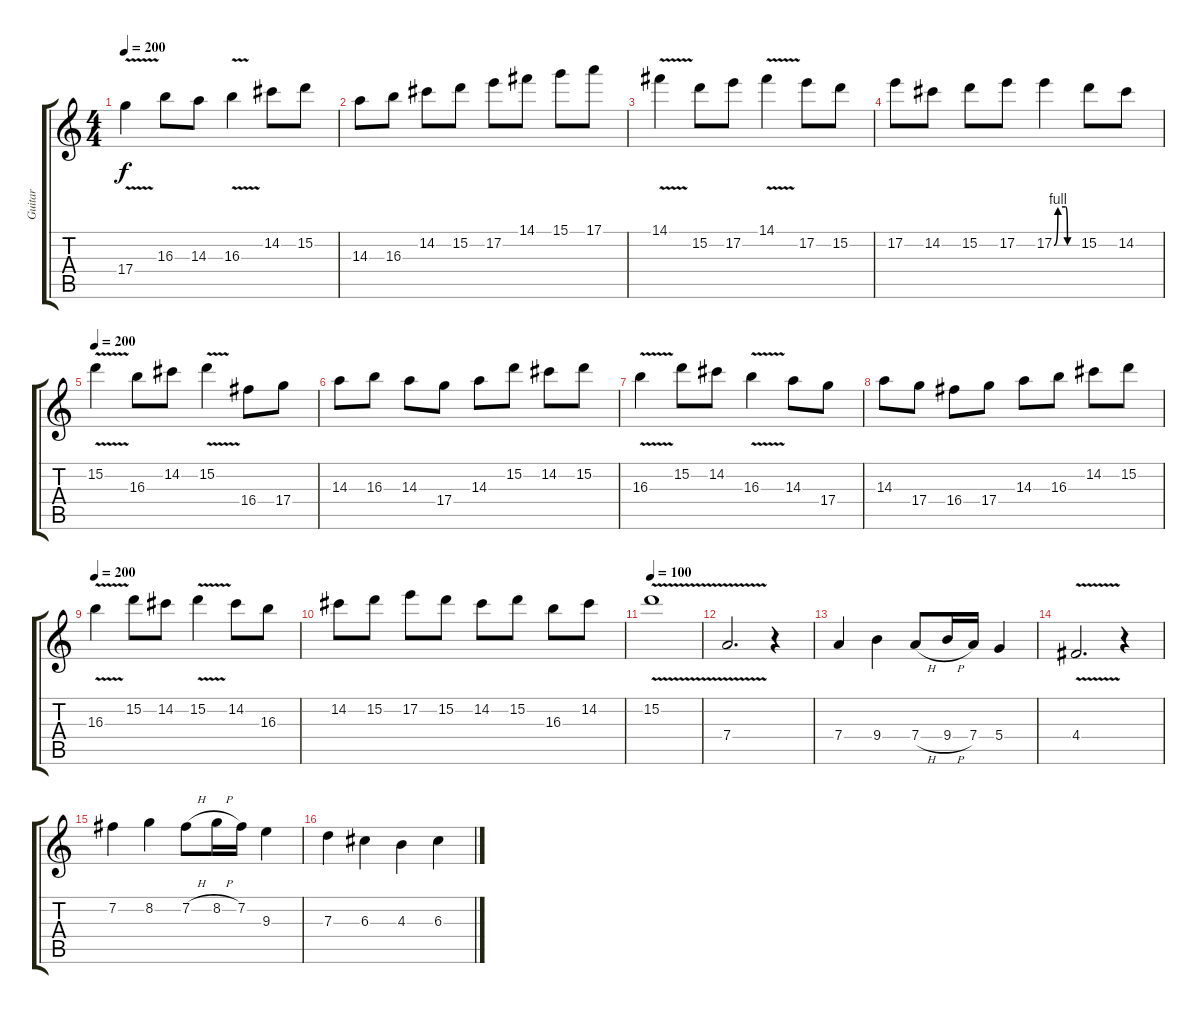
\track ("Guitar" "Guitar") {instrument distortionguitar}
\staff {score tabs}
\tuning (E4 B3 G3 D3 A2 E2) {hide}
\ts (4 4)
\tempo 200
\clef g2
\ks c
17.4{v}.4{dy f} 16.3.8 14.3.8 16.3{v}.4 14.2.8 15.2.8 |
14.3.8 16.3.8 14.2.8 15.2.8 17.2.8 14.1.8 15.1.8 17.1.8 |
14.1{v}.4 15.2.8 17.2.8 14.1{v}.4 17.2.8 15.2.8 |
17.2.8 14.2.8 15.2.8 17.2.8 17.2{be (custom 0 0 10 4 30 4 35 0 60 0)}.4 15.2.8 14.2.8 |
\tempo 200
15.2{v}.4 16.3.8 14.2.8 15.2{v}.4 16.4.8 17.4.8 |
14.3.8 16.3.8 14.3.8 17.4.8 14.3.8 15.2.8 14.2.8 15.2.8 |
16.3{v}.4 15.2.8 14.2.8 16.3{v}.4 14.3.8 17.4.8 |
14.3.8 17.4.8 16.4.8 17.4.8 14.3.8 16.3.8 14.2.8 15.2.8 |
\tempo 200
16.3{v}.4 15.2.8 14.2.8 15.2{v}.4 14.2.8 16.3.8 |
14.2.8 15.2.8 17.2.8 15.2.8 14.2.8 15.2.8 16.3.8 14.2.8 |
\tempo 100
15.2{v}.1 |
7.4{v}.2{d} r.4 |
7.4.4 9.4.4 7.4{h}.8 9.4{h}.16 7.4.16 5.4.4 |
4.4{v}.2{d} r.4 |
7.2.4 8.2.4 7.2{h}.8 8.2{h}.16 7.2.16 9.3.4 |
7.3.4 6.3.4 4.3.4 6.3.4
